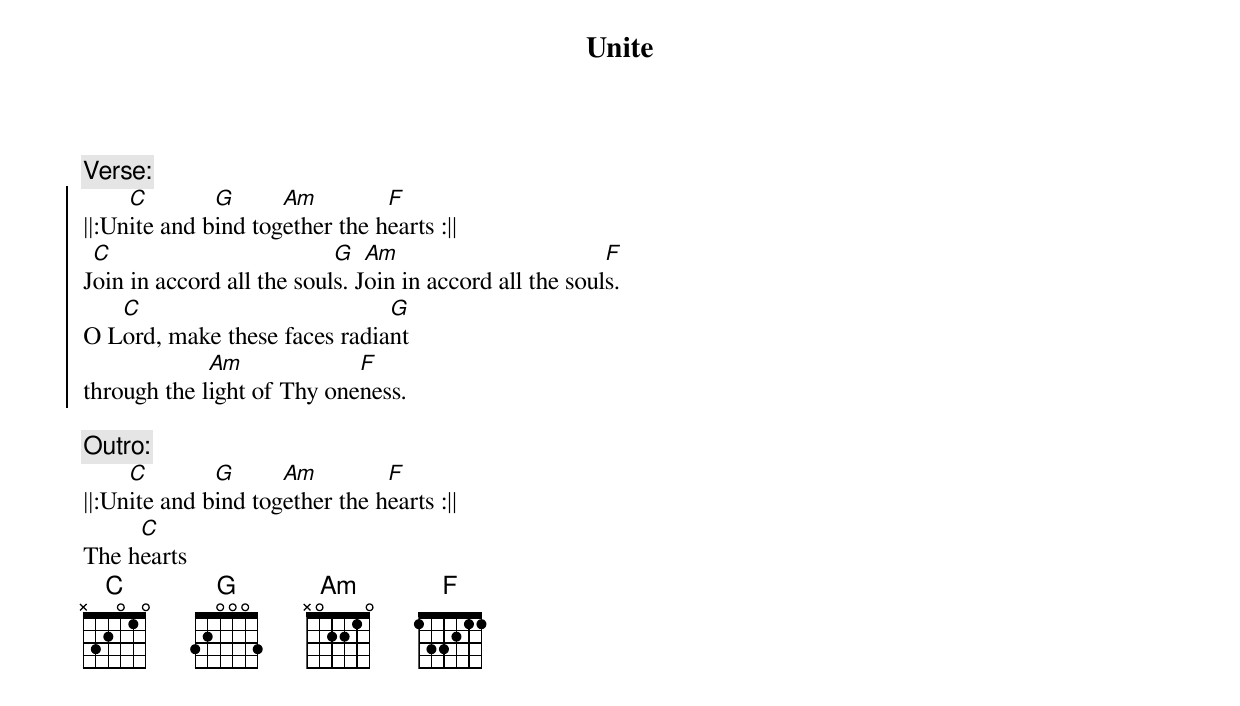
{title: Unite}
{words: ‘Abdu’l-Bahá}
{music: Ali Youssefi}

{c: Verse:}
{soc}
||:Un[C]ite and b[G]ind tog[Am]ether the h[F]earts :||
J[C]oin in accord all the soul[G]s. J[Am]oin in accord all the soul[F]s.
O L[C]ord, make these faces radia[G]nt
through the l[Am]ight of Thy one[F]ness.
{eoc}

{c: Outro:}
||:Un[C]ite and b[G]ind tog[Am]ether the h[F]earts :||
The h[C]earts
